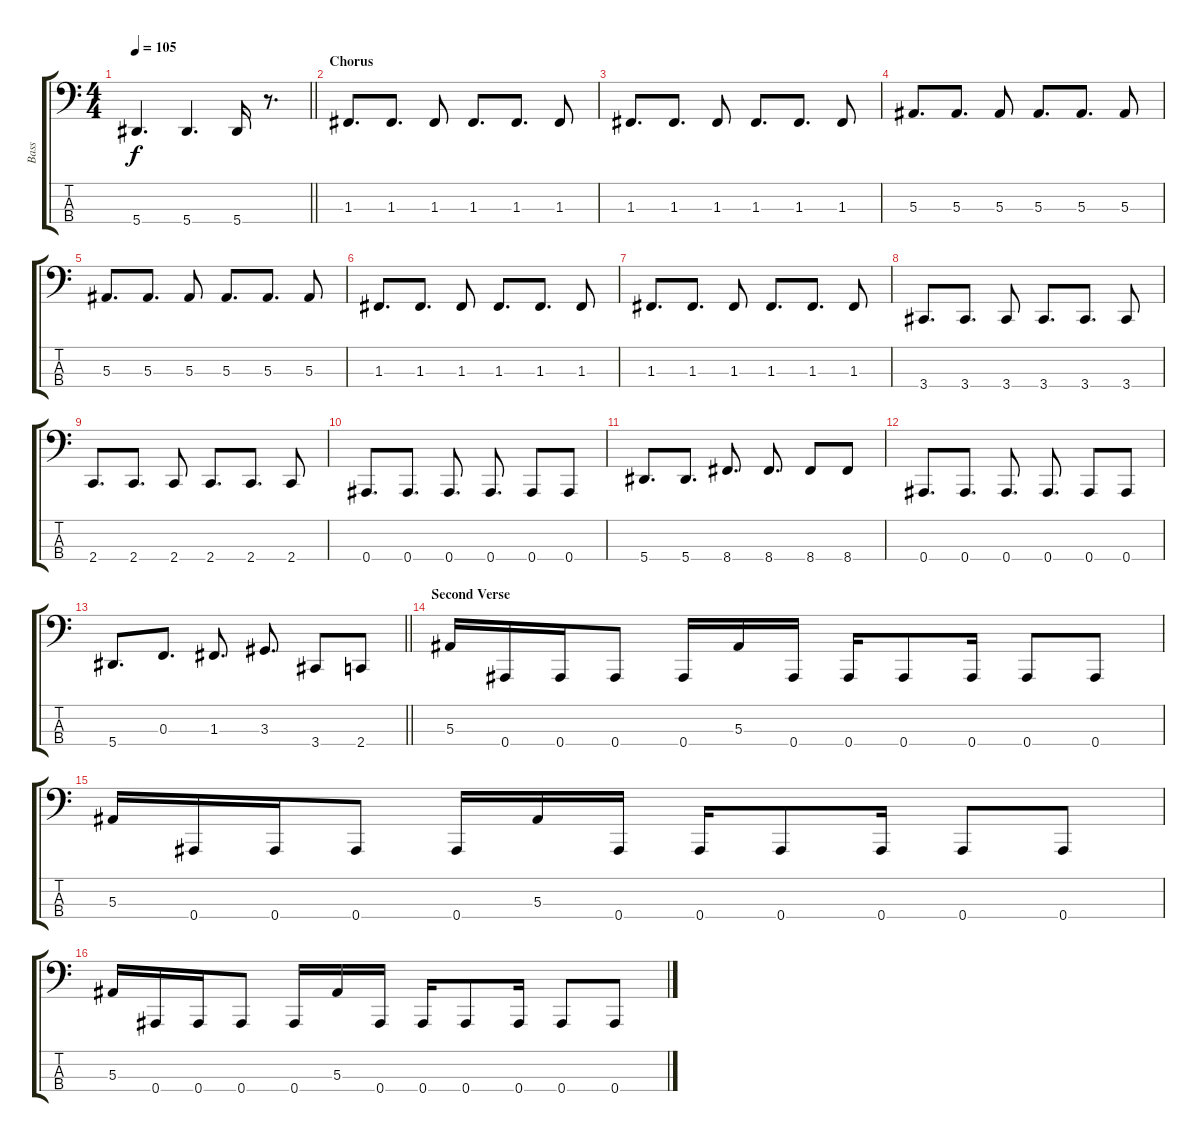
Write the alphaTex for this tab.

\track ("Bass" "Bass") {instrument electricbassfinger}
\staff {score tabs}
\tuning (Eb2 Bb1 F1 Bb0) {hide}
\ts (4 4)
\tempo 105
\clef f4
\barLineRight lightlight
\ks c
5.4.4{d dy f} 5.4.4{d} 5.4.16 r.8{d} |
\section ("" "Chorus")
1.3.8{d} 1.3.8{d} 1.3.8 1.3.8{d} 1.3.8{d} 1.3.8 |
1.3.8{d} 1.3.8{d} 1.3.8 1.3.8{d} 1.3.8{d} 1.3.8 |
5.3.8{d} 5.3.8{d} 5.3.8 5.3.8{d} 5.3.8{d} 5.3.8 |
5.3.8{d} 5.3.8{d} 5.3.8 5.3.8{d} 5.3.8{d} 5.3.8 |
1.3.8{d} 1.3.8{d} 1.3.8 1.3.8{d} 1.3.8{d} 1.3.8 |
1.3.8{d} 1.3.8{d} 1.3.8 1.3.8{d} 1.3.8{d} 1.3.8 |
3.4.8{d} 3.4.8{d} 3.4.8 3.4.8{d} 3.4.8{d} 3.4.8 |
2.4.8{d} 2.4.8{d} 2.4.8 2.4.8{d} 2.4.8{d} 2.4.8 |
0.4.8{d} 0.4.8{d} 0.4.8{d} 0.4.8{d} 0.4.8 0.4.8 |
5.4.8{d} 5.4.8{d} 8.4.8{d} 8.4.8{d} 8.4.8 8.4.8 |
0.4.8{d} 0.4.8{d} 0.4.8{d} 0.4.8{d} 0.4.8 0.4.8 |
\barLineRight lightlight
5.4.8{d} 0.3.8{d} 1.3.8{d} 3.3.8{d} 3.4.8 2.4.8 |
\section ("" "Second Verse")
5.3.16 0.4.16 0.4.16 0.4.8 0.4.16 5.3.16 0.4.16 0.4.16 0.4.8 0.4.16 0.4.8 0.4.8 |
5.3.16 0.4.16 0.4.16 0.4.8 0.4.16 5.3.16 0.4.16 0.4.16 0.4.8 0.4.16 0.4.8 0.4.8 |
5.3.16 0.4.16 0.4.16 0.4.8 0.4.16 5.3.16 0.4.16 0.4.16 0.4.8 0.4.16 0.4.8 0.4.8
